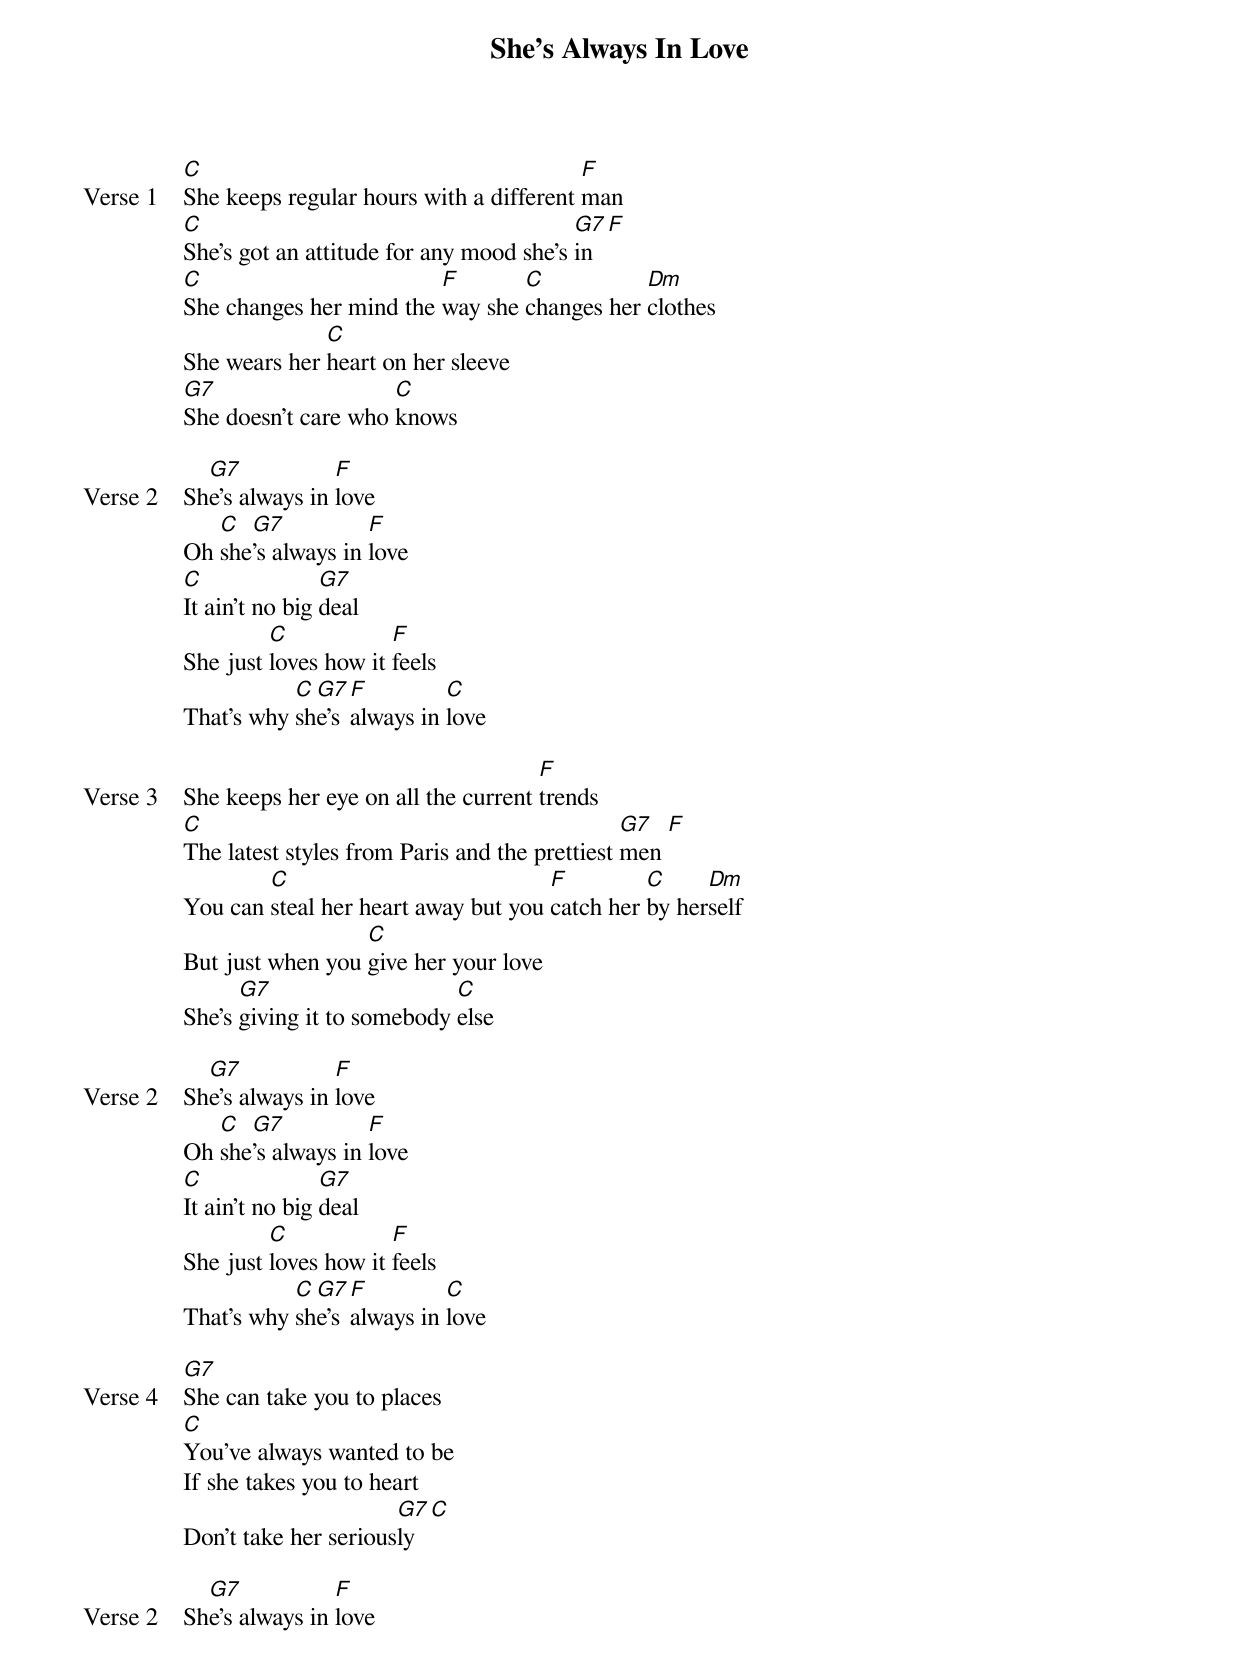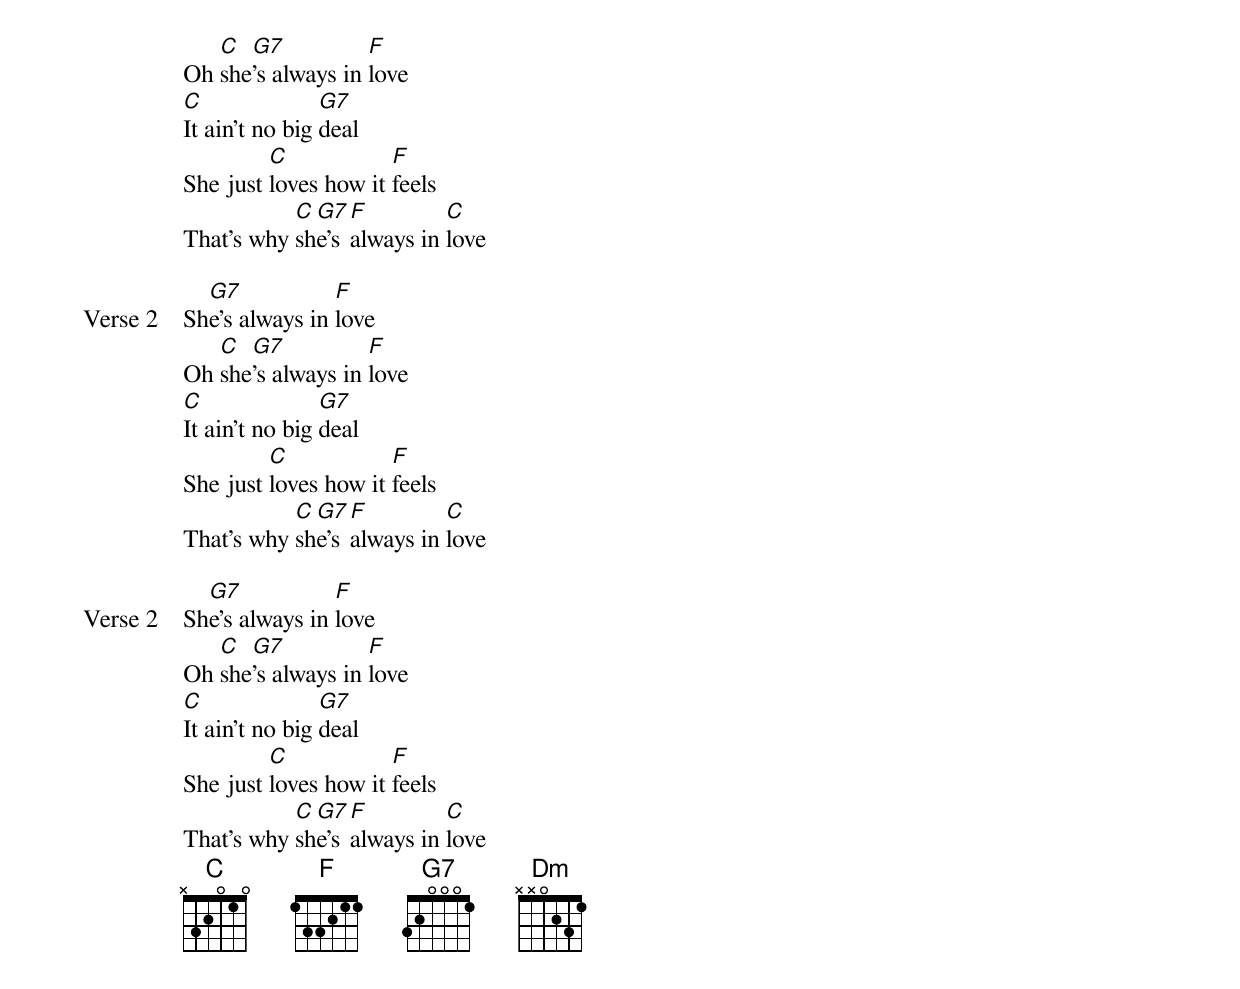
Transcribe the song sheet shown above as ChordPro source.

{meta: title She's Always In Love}
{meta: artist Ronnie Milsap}
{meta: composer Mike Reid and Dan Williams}

{start_of_verse: Verse 1}
[C]She keeps regular hours with a different [F]man
[C]She's got an attitude for any mood she's [G7]in [F]
[C]She changes her mind the [F]way she [C]changes her [Dm]clothes
She wears her [C]heart on her sleeve
[G7]She doesn't care who [C]knows
{end_of_verse}

{start_of_verse: Verse 2}
Sh[G7]e's always in [F]love
Oh [C]she[G7]'s always in [F]love
[C]It ain't no big [G7]deal
She just [C]loves how it [F]feels
That's why [C]sh[G7]e's [F]always in [C]love
{end_of_verse}

{start_of_verse: Verse 3}
She keeps her eye on all the current [F]trends
[C]The latest styles from Paris and the prettiest [G7]men [F]
You can [C]steal her heart away but you [F]catch her [C]by her[Dm]self
But just when you [C]give her your love
She's [G7]giving it to somebody [C]else
{end_of_verse}

{start_of_verse: Verse 2}
Sh[G7]e's always in [F]love
Oh [C]she[G7]'s always in [F]love
[C]It ain't no big [G7]deal
She just [C]loves how it [F]feels
That's why [C]sh[G7]e's [F]always in [C]love
{end_of_verse}

{start_of_verse: Verse 4}
[G7]She can take you to places
[C]You've always wanted to be
If she takes you to heart
Don't take her serious[G7]ly [C]
{end_of_verse}

{start_of_verse: Verse 2}
Sh[G7]e's always in [F]love
Oh [C]she[G7]'s always in [F]love
[C]It ain't no big [G7]deal
She just [C]loves how it [F]feels
That's why [C]sh[G7]e's [F]always in [C]love
{end_of_verse}

{start_of_verse: Verse 2}
Sh[G7]e's always in [F]love
Oh [C]she[G7]'s always in [F]love
[C]It ain't no big [G7]deal
She just [C]loves how it [F]feels
That's why [C]sh[G7]e's [F]always in [C]love
{end_of_verse}

{start_of_verse: Verse 2}
Sh[G7]e's always in [F]love
Oh [C]she[G7]'s always in [F]love
[C]It ain't no big [G7]deal
She just [C]loves how it [F]feels
That's why [C]sh[G7]e's [F]always in [C]love
{end_of_verse}
